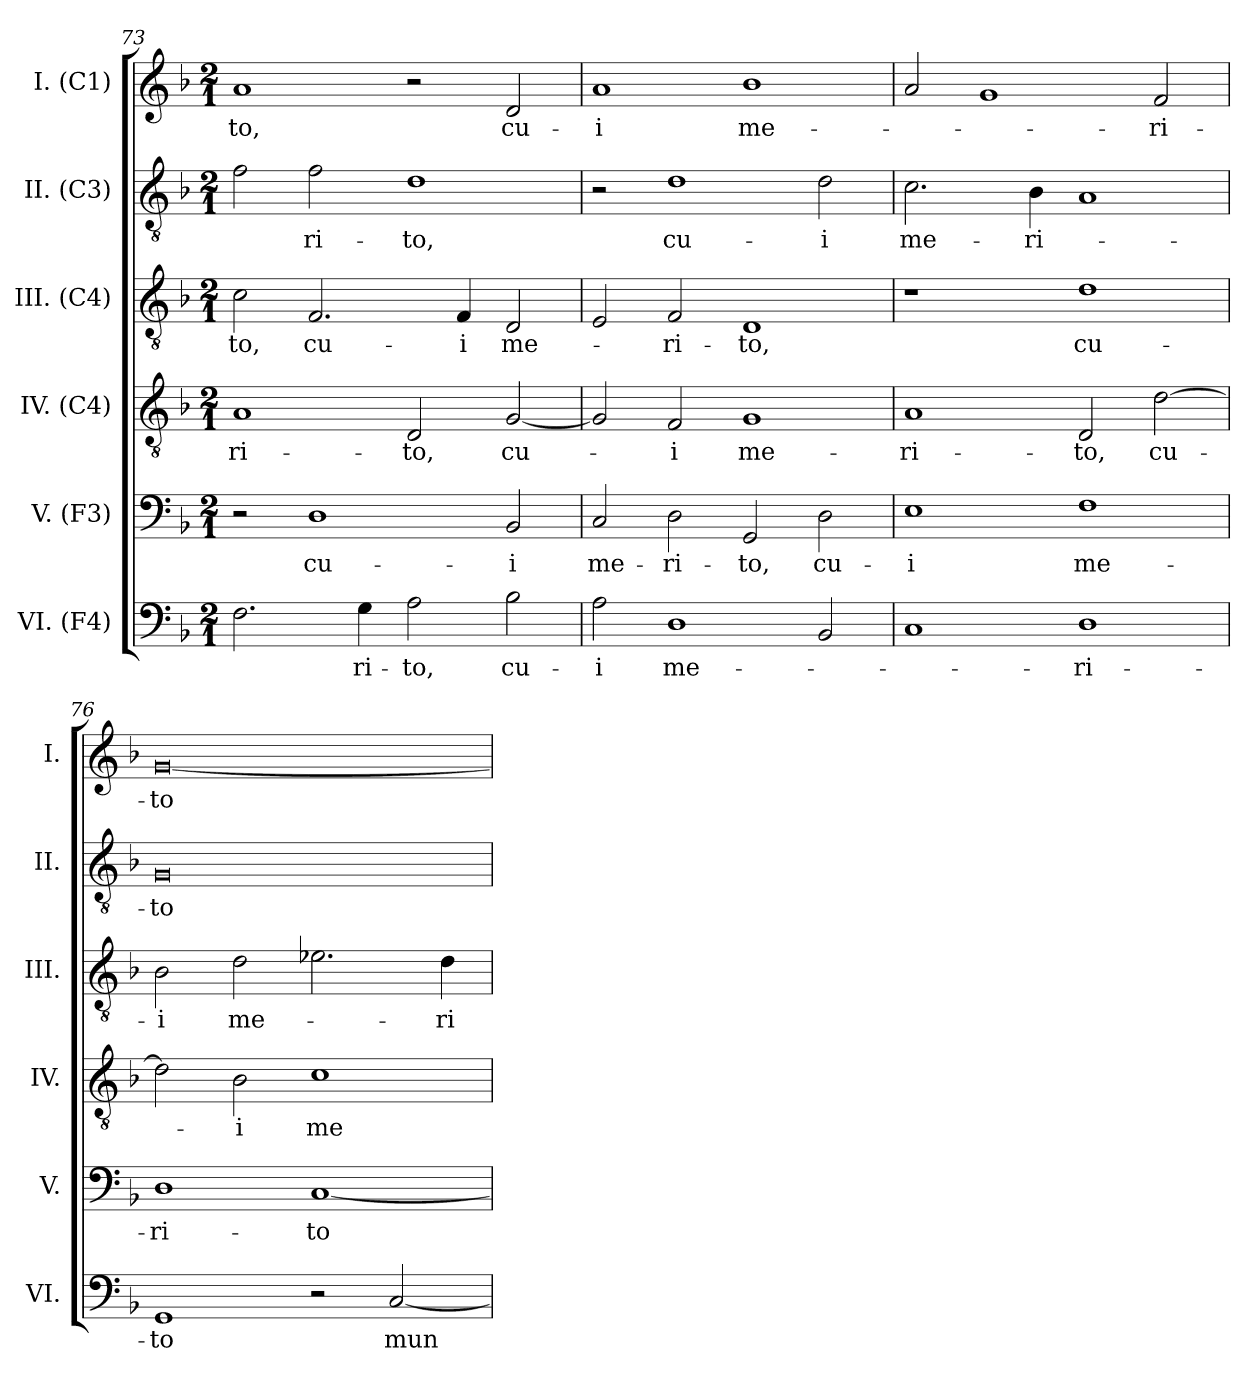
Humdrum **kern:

**kern	**text	**kern	**text	**kern	**text	**kern	**text	**kern	**text	**kern	**text
*part6	*part6	*part5	*part5	*part4	*part4	*part3	*part3	*part2	*part2	*part1	*part1
*staff6	*staff6	*staff5	*staff5	*staff4	*staff4	*staff3	*staff3	*staff2	*staff2	*staff1	*staff1
*I"VI. (F4)	*	*I"V. (F3)	*	*I"IV. (C4)	*	*I"III. (C4)	*	*I"II. (C3)	*	*I"I. (C1)	*
*I'VI.	*	*I'V.	*	*I'IV.	*	*I'III.	*	*I'II.	*	*I'I.	*
*clefF4	*	*clefF4	*	*clefGv2	*	*clefGv2	*	*clefGv2	*	*clefG2	*
*	*	*	*	*	*	*ITrd7c12	*	*	*	*	*
*k[b-]	*	*k[b-]	*	*k[b-]	*	*k[b-]	*	*k[b-]	*	*k[b-]	*
*F:	*	*F:	*	*F:	*	*F:	*	*F:	*	*F:	*
*M2/1	*	*M2/1	*	*M2/1	*	*M2/1	*	*M2/1	*	*M2/1	*
=73	=73	=73	=73	=73	=73	=73	=73	=73	=73	=73	=73
!	!	!	!	!	!LO:LY:b:color=#000000	!	!	!	!	!	!
!	!	!	!	!	!	!	!LO:LY:b:color=#000000	!	!	!	!
!	!	!	!	!	!	!	!	!	!	!	!LO:LY:b:color=#000000
2.Fi\	.	2r	.	1Ai	-ri-	2Ci\	-to,	2fi\	.	1ai	-to,
!	!	!	!LO:LY:b:color=#000000	!	!	!	!	!	!	!	!
!	!	!	!	!	!	!	!LO:LY:b:color=#000000	!	!	!	!
!	!	!	!	!	!	!	!	!	!LO:LY:b:color=#000000	!	!
.	.	1Di	cu-	.	.	2.FFi/	cu-	2fi\	-ri-	.	.
!	!LO:LY:b:color=#000000	!	!	!	!	!	!	!	!	!	!
4Gi\	-ri-	.	.	.	.	.	.	.	.	.	.
!	!LO:LY:b:color=#000000	!	!	!	!	!	!	!	!	!	!
!	!	!	!	!	!LO:LY:b:color=#000000	!	!	!	!	!	!
!	!	!	!	!	!	!	!	!	!LO:LY:b:color=#000000	!	!
2Ai\	-to,	.	.	2Di/	-to,	.	.	1di	-to,	2r	.
!	!	!	!	!	!	!	!LO:LY:b:color=#000000	!	!	!	!
.	.	.	.	.	.	4FFi/	-i	.	.	.	.
!	!LO:LY:b:color=#000000	!	!	!	!	!	!	!	!	!	!
!	!	!	!LO:LY:b:color=#000000	!	!	!	!	!	!	!	!
!	!	!	!	!	!LO:LY:b:color=#000000	!	!	!	!	!	!
!	!	!	!	!	!	!	!LO:LY:b:color=#000000	!	!	!	!
!	!	!	!	!	!	!	!	!	!	!	!LO:LY:b:color=#000000
2B-i\	cu-	2BB-i/	-i	[2Gi/	cu-	2DDi/	me-	.	.	2di/	cu-
=74	=74	=74	=74	=74	=74	=74	=74	=74	=74	=74	=74
!	!LO:LY:b:color=#000000	!	!	!	!	!	!	!	!	!	!
!	!	!	!LO:LY:b:color=#000000	!	!	!	!	!	!	!	!
!	!	!	!	!	!	!	!	!	!	!	!LO:LY:b:color=#000000
2Ai\	-i	2Ci/	me-	2Gi/]	.	2EEi/	.	2r	.	1ai	-i
!	!LO:LY:b:color=#000000	!	!	!	!	!	!	!	!	!	!
!	!	!	!LO:LY:b:color=#000000	!	!	!	!	!	!	!	!
!	!	!	!	!	!LO:LY:b:color=#000000	!	!	!	!	!	!
!	!	!	!	!	!	!	!LO:LY:b:color=#000000	!	!	!	!
!	!	!	!	!	!	!	!	!	!LO:LY:b:color=#000000	!	!
1Di	me-	2Di\	-ri-	2Fi/	-i	2FFi/	-ri-	1di	cu-	.	.
!	!	!	!LO:LY:b:color=#000000	!	!	!	!	!	!	!	!
!	!	!	!	!	!LO:LY:b:color=#000000	!	!	!	!	!	!
!	!	!	!	!	!	!	!LO:LY:b:color=#000000	!	!	!	!
!	!	!	!	!	!	!	!	!	!	!	!LO:LY:b:color=#000000
.	.	2GGi/	-to,	1Gi	me-	1DDi	-to,	.	.	1b-i	me-
!	!	!	!LO:LY:b:color=#000000	!	!	!	!	!	!	!	!
!	!	!	!	!	!	!	!	!	!LO:LY:b:color=#000000	!	!
2BB-i/	.	2Di\	cu-	.	.	.	.	2di\	-i	.	.
=75	=75	=75	=75	=75	=75	=75	=75	=75	=75	=75	=75
!	!	!	!LO:LY:b:color=#000000	!	!	!	!	!	!	!	!
!	!	!	!	!	!LO:LY:b:color=#000000	!	!	!	!	!	!
!	!	!	!	!	!	!	!	!	!LO:LY:b:color=#000000	!	!
1Ci	.	1Ei	-i	1Ai	-ri-	1r	.	2.ci\	me-	2ai/	.
.	.	.	.	.	.	.	.	.	.	1gi	.
!	!	!	!	!	!	!	!	!	!LO:LY:b:color=#000000	!	!
.	.	.	.	.	.	.	.	4B-i\	-ri-	.	.
!	!LO:LY:b:color=#000000	!	!	!	!	!	!	!	!	!	!
!	!	!	!LO:LY:b:color=#000000	!	!	!	!	!	!	!	!
!	!	!	!	!	!LO:LY:b:color=#000000	!	!	!	!	!	!
!	!	!	!	!	!	!	!LO:LY:b:color=#000000	!	!	!	!
1Di	-ri-	1Fi	me-	2Di/	-to,	1Di	cu-	1Ai	.	.	.
!	!	!	!	!	!LO:LY:b:color=#000000	!	!	!	!	!	!
!	!	!	!	!	!	!	!	!	!	!	!LO:LY:b:color=#000000
.	.	.	.	[2di\	cu-	.	.	.	.	2fi/	-ri-
!!LO:LB:g=z
=76	=76	=76	=76	=76	=76	=76	=76	=76	=76	=76	=76
!	!LO:LY:b:color=#000000	!	!	!	!	!	!	!	!	!	!
!	!	!	!LO:LY:b:color=#000000	!	!	!	!	!	!	!	!
!	!	!	!	!	!	!	!LO:LY:b:color=#000000	!	!	!	!
!	!	!	!	!	!	!	!	!	!LO:LY:b:color=#000000	!	!
!	!	!	!	!	!	!	!	!	!	!	!LO:LY:b:color=#000000
1GGi	-to	1Di	-ri-	2di\]	.	2BB-i\	-i	0Gi	-to	[0gi	-to
!	!	!	!	!	!LO:LY:b:color=#000000	!	!	!	!	!	!
!	!	!	!	!	!	!	!LO:LY:b:color=#000000	!	!	!	!
.	.	.	.	2B-i\	-i	2Di\	me-	.	.	.	.
!	!	!	!LO:LY:b:color=#000000	!	!	!	!	!	!	!	!
!	!	!	!	!	!LO:LY:b:color=#000000	!	!	!	!	!	!
2r	.	[1Ci	-to	1ci	me-	2.E-i\	.	.	.	.	.
!	!LO:LY:b:color=#000000	!	!	!	!	!	!	!	!	!	!
[2Ci/	mun-	.	.	.	.	.	.	.	.	.	.
!	!	!	!	!	!	!	!LO:LY:b:color=#000000	!	!	!	!
.	.	.	.	.	.	4Di\	-ri-	.	.	.	.
=	=	=	=	=	=	=	=	=	=	=	=
*-	*-	*-	*-	*-	*-	*-	*-	*-	*-	*-	*-
